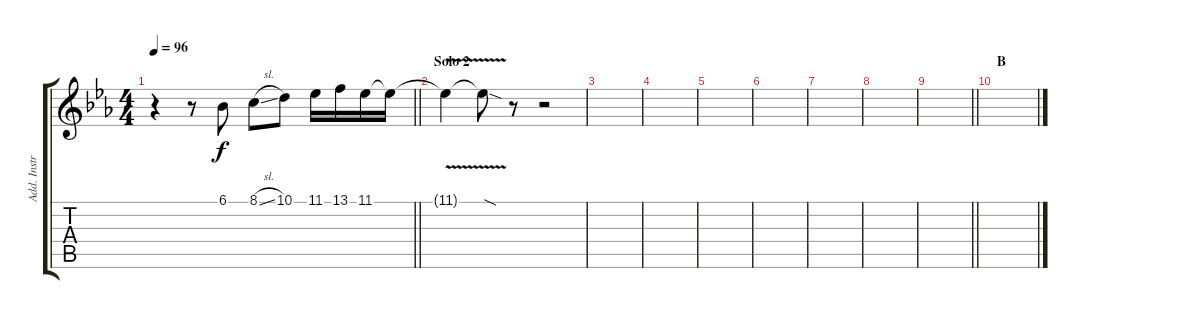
\track ("Add. Instruments" "Add. Instr") {instrument pad1newage}
\staff {score tabs}
\tuning (E4 B3 G3 D3 A2 E2) {hide}
\ts (4 4)
\tempo 96
\clef g2
\barLineRight lightlight
\ks cminor
r.4{dy f} r.8 6.1.8 8.1{sl}.8 10.1.8 11.1.16 13.1.16 11.1.16 11.1{t}.16 |
\section ("" "Solo 2")
11.1{v t}.4 11.1{sod t}.8 r.8 r.2 |
|
|
|
|
|
|
\barLineRight lightlight
|
\section ("" "B")
